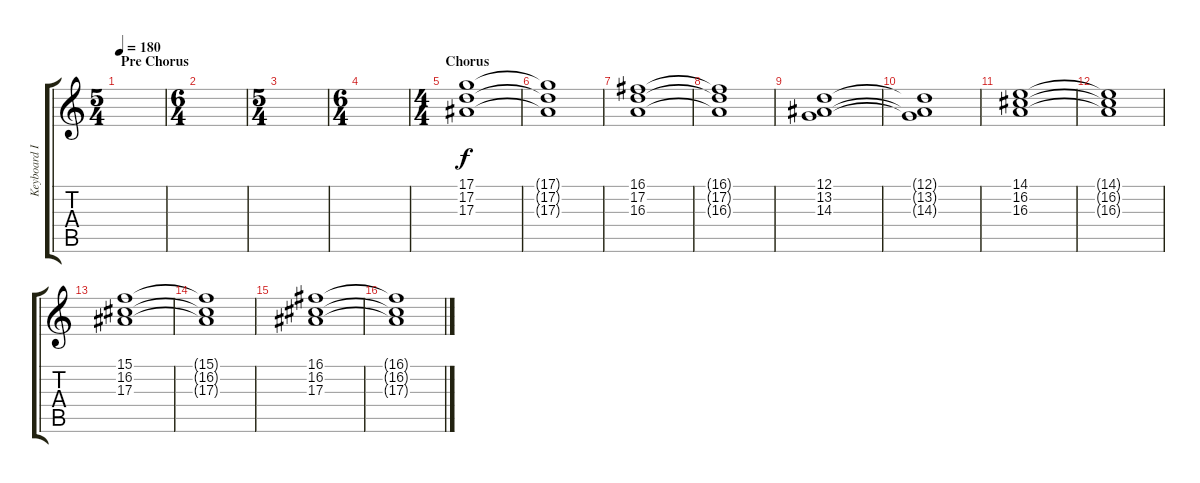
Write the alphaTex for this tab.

\track ("Keyboard I" "Keyboard I") {instrument stringensemble1}
\staff {score tabs}
\tuning (D4 A3 F3 C3 G2 D2) {hide}
\ts (5 4)
\section ("" "Pre Chorus")
\tempo 180
\clef g2
\ks c
|
\ts (6 4)
|
\ts (5 4)
|
\ts (6 4)
|
\ts (4 4)
\section ("" "Chorus")
(17.1 17.2 17.3).1 |
(17.1{t} 17.2{t} 17.3{t}).1 |
(16.1 17.2 16.3).1 |
(16.1{t} 17.2{t} 16.3{t}).1 |
(12.1 13.2 14.3).1 |
(12.1{t} 13.2{t} 14.3{t}).1 |
(14.1 16.2 16.3).1 |
(14.1{t} 16.2{t} 16.3{t}).1 |
(15.1 16.2 17.3).1 |
(15.1{t} 16.2{t} 17.3{t}).1 |
(16.1 16.2 17.3).1 |
(16.1{t} 16.2{t} 17.3{t}).1
